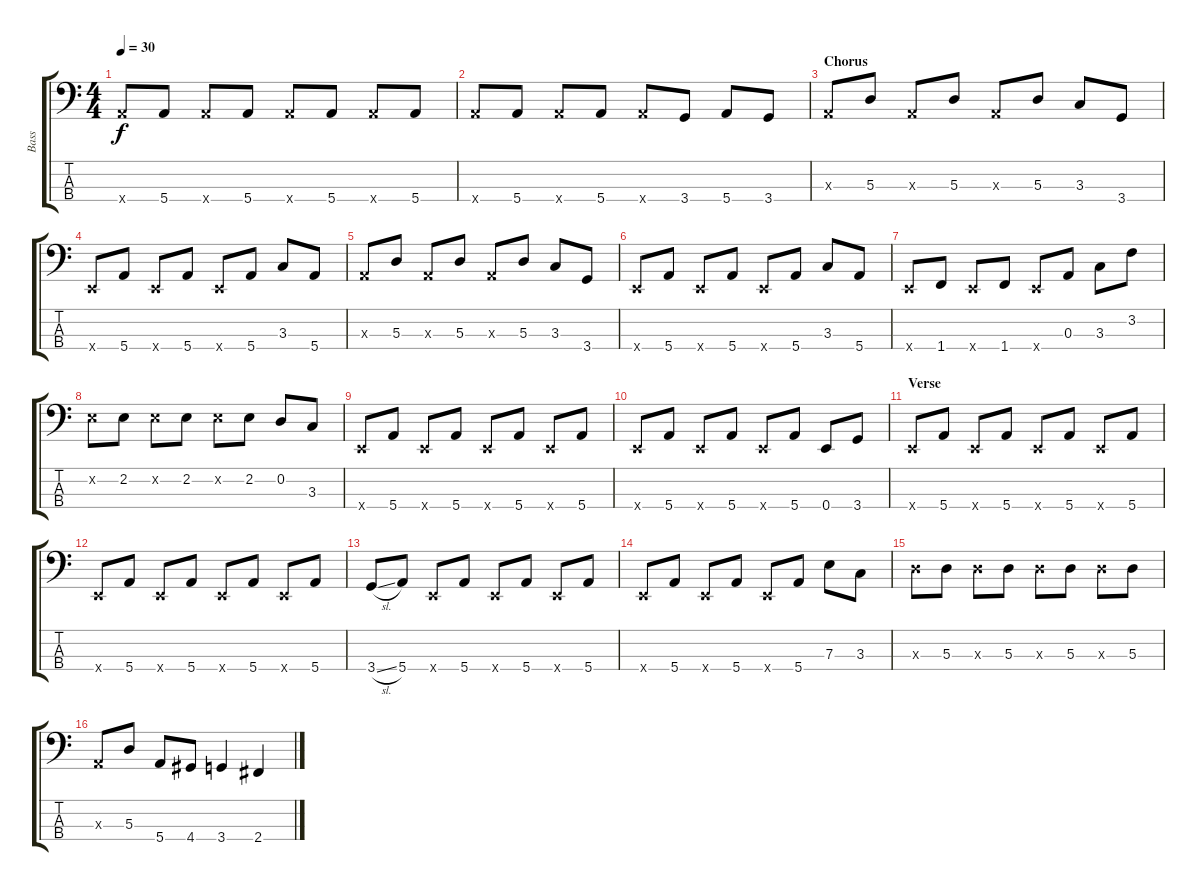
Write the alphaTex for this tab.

\track ("Bass" "Bass") {instrument electricbassfinger}
\staff {score tabs}
\tuning (G2 D2 A1 E1) {hide}
\ts (4 4)
\tempo 30
\clef f4
\ks c
5.4{x}.8{dy f} 5.4.8 5.4{x}.8 5.4.8 5.4{x}.8 5.4.8 5.4{x}.8 5.4.8 |
5.4{x}.8 5.4.8 5.4{x}.8 5.4.8 5.4{x}.8 3.4.8 5.4.8 3.4.8 |
\section ("" "Chorus")
0.3{x}.8 5.3.8 0.3{x}.8 5.3.8 0.3{x}.8 5.3.8 3.3.8 3.4.8 |
0.4{x}.8 5.4.8 0.4{x}.8 5.4.8 0.4{x}.8 5.4.8 3.3.8 5.4.8 |
0.3{x}.8 5.3.8 0.3{x}.8 5.3.8 0.3{x}.8 5.3.8 3.3.8 3.4.8 |
0.4{x}.8 5.4.8 0.4{x}.8 5.4.8 0.4{x}.8 5.4.8 3.3.8 5.4.8 |
0.4{x}.8 1.4.8 0.4{x}.8 1.4.8 0.4{x}.8 0.3.8 3.3.8 3.2.8 |
2.2{x}.8 2.2.8 2.2{x}.8 2.2.8 2.2{x}.8 2.2.8 0.2.8 3.3.8 |
0.4{x}.8 5.4.8 0.4{x}.8 5.4.8 0.4{x}.8 5.4.8 0.4{x}.8 5.4.8 |
0.4{x}.8 5.4.8 0.4{x}.8 5.4.8 0.4{x}.8 5.4.8 0.4.8 3.4.8 |
\section ("" "Verse")
0.4{x}.8 5.4.8 0.4{x}.8 5.4.8 0.4{x}.8 5.4.8 0.4{x}.8 5.4.8 |
0.4{x}.8 5.4.8 0.4{x}.8 5.4.8 0.4{x}.8 5.4.8 0.4{x}.8 5.4.8 |
3.4{sl}.8 5.4.8 0.4{x}.8 5.4.8 0.4{x}.8 5.4.8 0.4{x}.8 5.4.8 |
0.4{x}.8 5.4.8 0.4{x}.8 5.4.8 0.4{x}.8 5.4.8 7.3.8 3.3.8 |
5.3{x}.8 5.3.8 5.3{x}.8 5.3.8 5.3{x}.8 5.3.8 5.3{x}.8 5.3.8 |
0.3{x}.8 5.3.8 5.4.8 4.4.8 3.4.4 2.4.4
